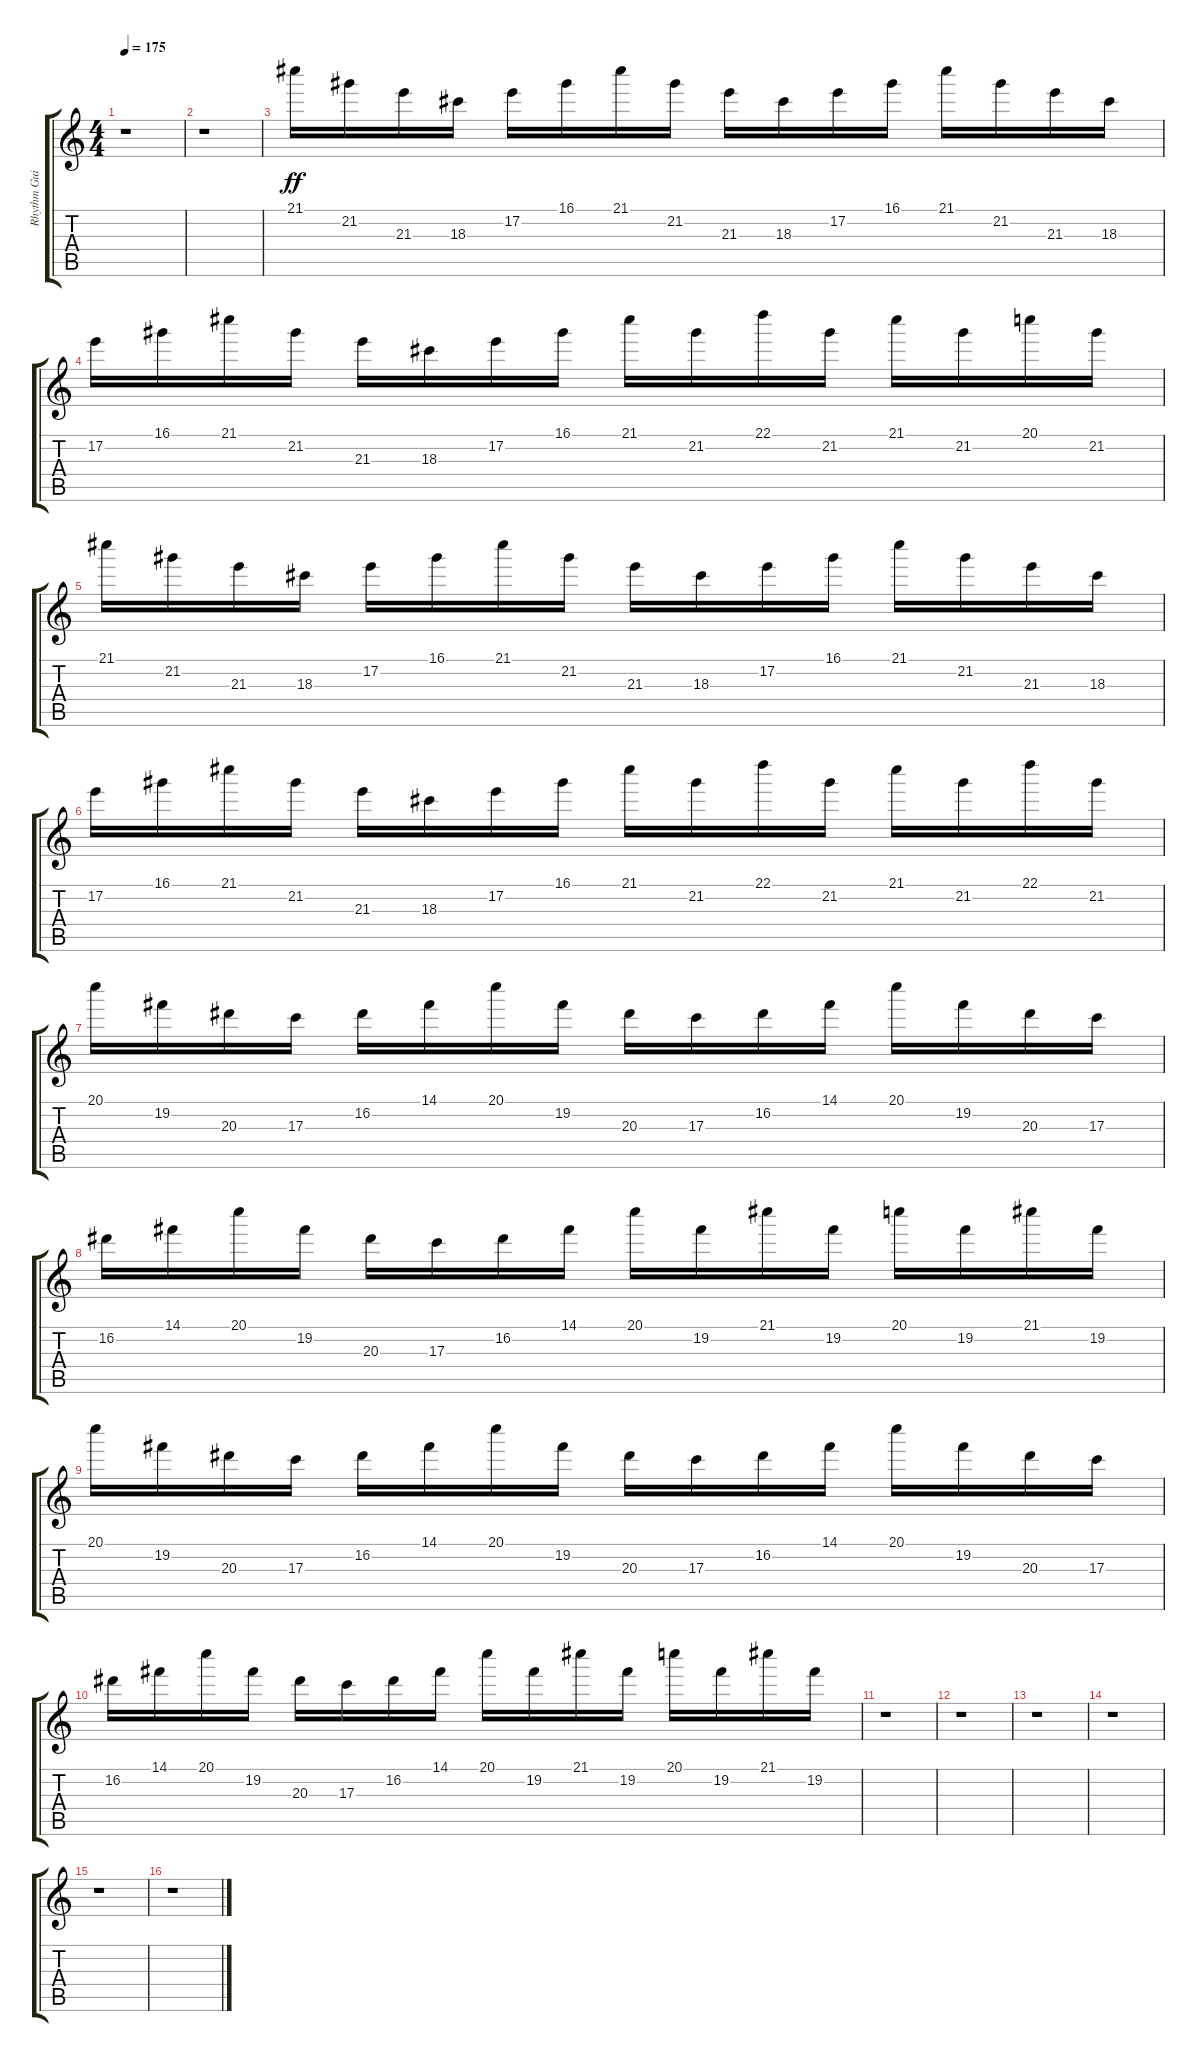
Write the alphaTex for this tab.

\track ("Rhythm Guitar" "Rhythm Gui") {instrument overdrivenguitar}
\staff {score tabs}
\tuning (E4 B3 G3 D3 A2 E2) {hide}
\ts (4 4)
\tempo 175
\clef g2
\ks c
r.1{dy ff} |
r.1 |
21.1.16 21.2.16 21.3.16 18.3.16 17.2.16 16.1.16 21.1.16 21.2.16 21.3.16 18.3.16 17.2.16 16.1.16 21.1.16 21.2.16 21.3.16 18.3.16 |
17.2.16 16.1.16 21.1.16 21.2.16 21.3.16 18.3.16 17.2.16 16.1.16 21.1.16 21.2.16 22.1.16 21.2.16 21.1.16 21.2.16 20.1.16 21.2.16 |
21.1.16 21.2.16 21.3.16 18.3.16 17.2.16 16.1.16 21.1.16 21.2.16 21.3.16 18.3.16 17.2.16 16.1.16 21.1.16 21.2.16 21.3.16 18.3.16 |
17.2.16 16.1.16 21.1.16 21.2.16 21.3.16 18.3.16 17.2.16 16.1.16 21.1.16 21.2.16 22.1.16 21.2.16 21.1.16 21.2.16 22.1.16 21.2.16 |
20.1.16 19.2.16 20.3.16 17.3.16 16.2.16 14.1.16 20.1.16 19.2.16 20.3.16 17.3.16 16.2.16 14.1.16 20.1.16 19.2.16 20.3.16 17.3.16 |
16.2.16 14.1.16 20.1.16 19.2.16 20.3.16 17.3.16 16.2.16 14.1.16 20.1.16 19.2.16 21.1.16 19.2.16 20.1.16 19.2.16 21.1.16 19.2.16 |
20.1.16 19.2.16 20.3.16 17.3.16 16.2.16 14.1.16 20.1.16 19.2.16 20.3.16 17.3.16 16.2.16 14.1.16 20.1.16 19.2.16 20.3.16 17.3.16 |
16.2.16 14.1.16 20.1.16 19.2.16 20.3.16 17.3.16 16.2.16 14.1.16 20.1.16 19.2.16 21.1.16 19.2.16 20.1.16 19.2.16 21.1.16 19.2.16 |
r.1 |
r.1 |
r.1 |
r.1 |
r.1 |
r.1
